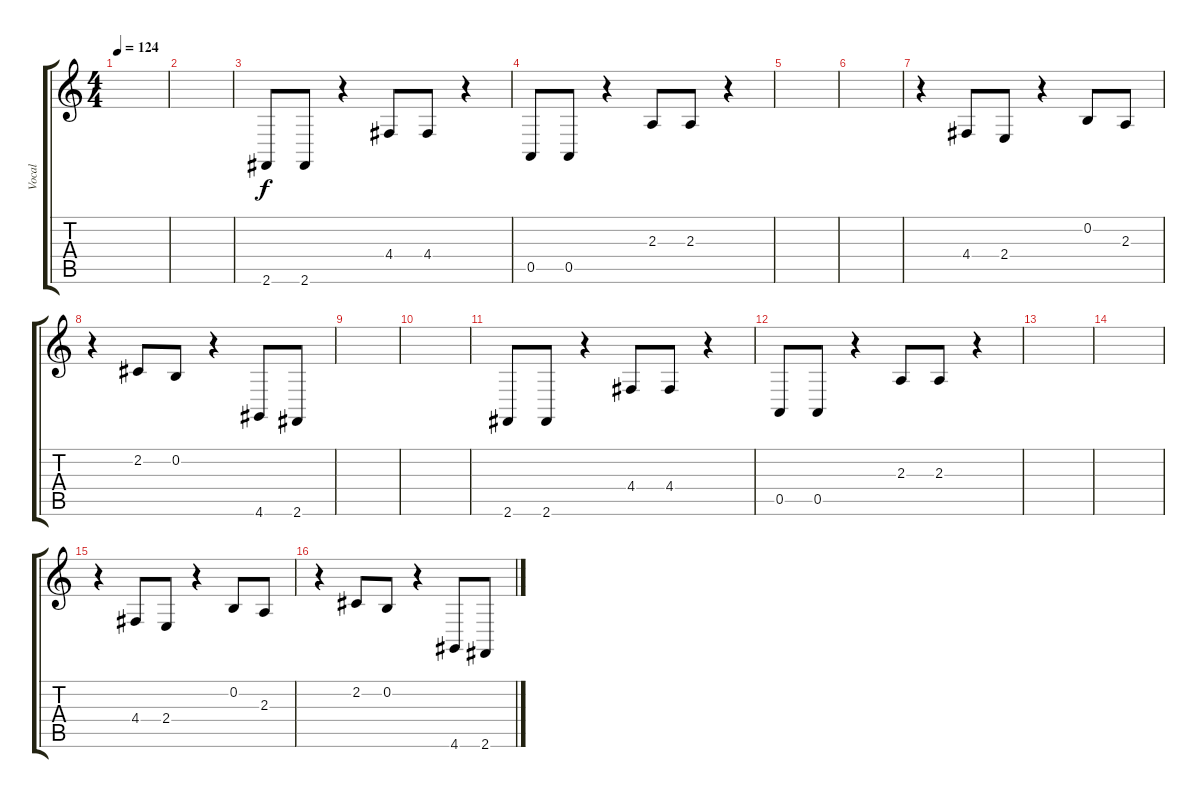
\track ("Vocal" "Vocal") {instrument lead8bassandlead}
\staff {score tabs}
\tuning (E4 B3 G3 D3 A2 E2) {hide}
\ts (4 4)
\tempo 124
\clef g2
\ks c
|
|
2.6.8 2.6.8 r.4 4.4.8 4.4.8 r.4 |
0.5.8 0.5.8 r.4 2.3.8 2.3.8 r.4 |
|
|
r.4 4.4.8 2.4.8 r.4 0.2.8 2.3.8 |
r.4 2.2.8 0.2.8 r.4 4.6.8 2.6.8 |
|
|
2.6.8 2.6.8 r.4 4.4.8 4.4.8 r.4 |
0.5.8 0.5.8 r.4 2.3.8 2.3.8 r.4 |
|
|
r.4 4.4.8 2.4.8 r.4 0.2.8 2.3.8 |
r.4 2.2.8 0.2.8 r.4 4.6.8 2.6.8
